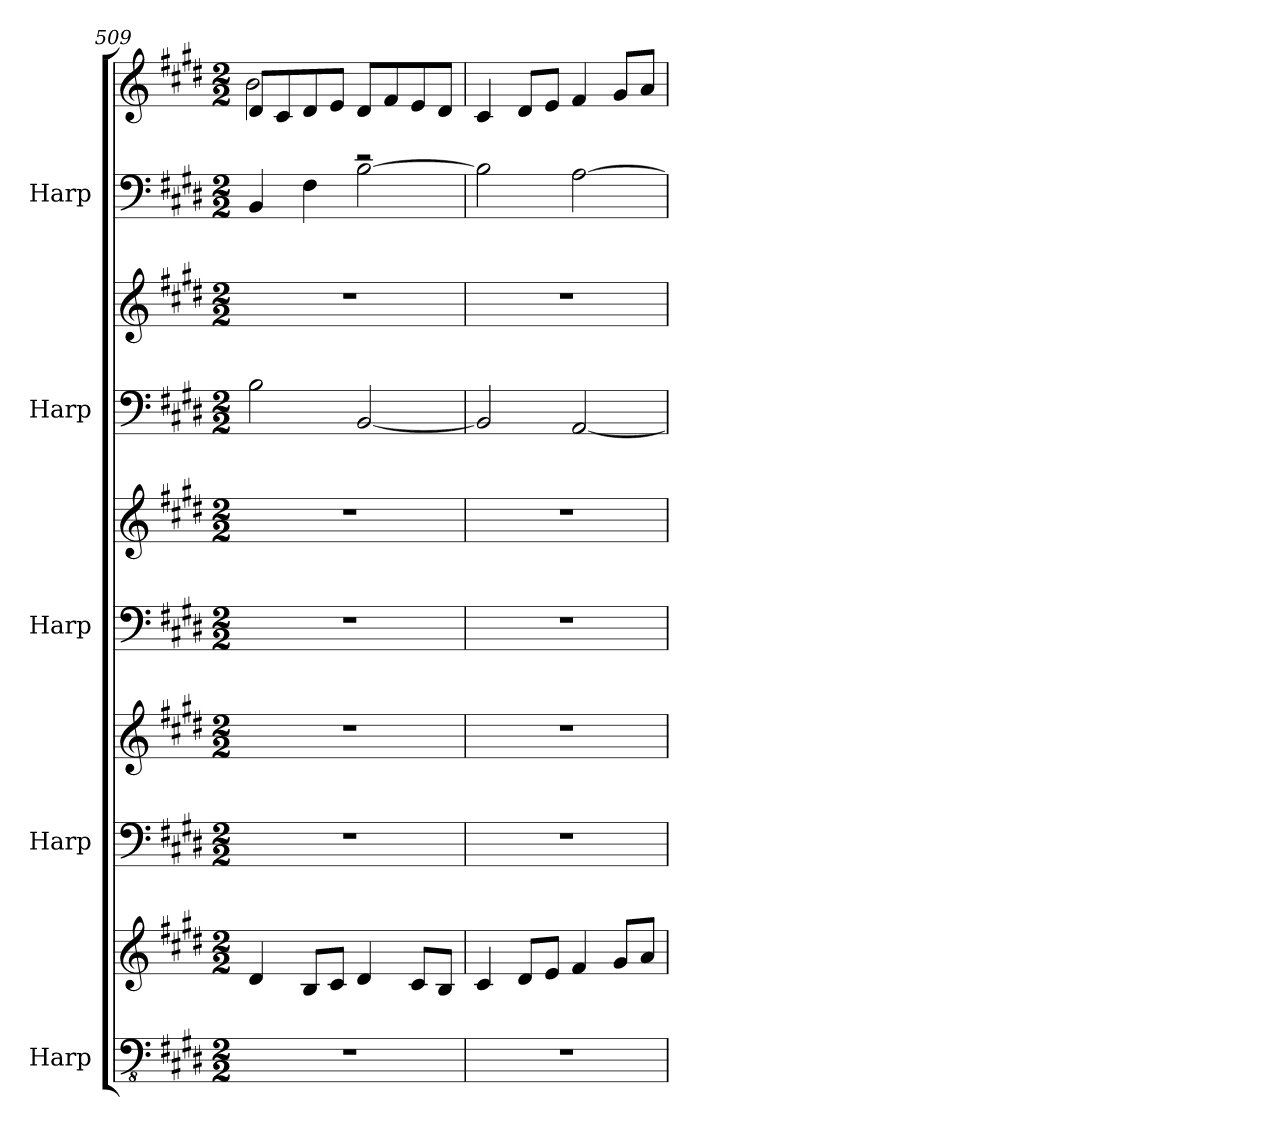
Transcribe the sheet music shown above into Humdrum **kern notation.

**kern	**kern	**kern	**kern	**kern	**kern	**kern	**kern	**kern	**kern
*part5	*part5	*part4	*part4	*part3	*part3	*part2	*part2	*part1	*part1
*staff10	*staff9	*staff8	*staff7	*staff6	*staff5	*staff4	*staff3	*staff2	*staff1
*I"Harp	*	*I"Harp	*	*I"Harp	*	*I"Harp	*	*I"Harp	*
*I'Hp	*	*I'Hp	*	*I'Hp	*	*I'Hp	*	*I'Hp	*
*clefFv4	*clefG2	*clefF4	*clefG2	*clefF4	*clefG2	*clefF4	*clefG2	*clefF4	*clefG2
*k[f#c#g#d#]	*k[f#c#g#d#]	*k[f#c#g#d#]	*k[f#c#g#d#]	*k[f#c#g#d#]	*k[f#c#g#d#]	*k[f#c#g#d#]	*k[f#c#g#d#]	*k[f#c#g#d#]	*k[f#c#g#d#]
*M2/2	*M2/2	*M2/2	*M2/2	*M2/2	*M2/2	*M2/2	*M2/2	*M2/2	*M2/2
=509	=509	=509	=509	=509	=509	=509	=509	=509	=509
*	*	*	*	*	*	*	*	*	*^
1r	4d#/	1r	1r	1r	1r	2B\	1r	4BB/	8d#/L	2b\
.	.	.	.	.	.	.	.	.	8c#/	.
.	8B/L	.	.	.	.	.	.	4F#\	8d#/	.
.	8c#/J	.	.	.	.	.	.	.	8e/J	.
.	4d#/	.	.	.	.	[2BB/	.	[2B\	8d#/L	2rBB
.	.	.	.	.	.	.	.	.	8f#/	.
.	8c#/L	.	.	.	.	.	.	.	8e/	.
.	8B/J	.	.	.	.	.	.	.	8d#/J	.
*	*	*	*	*	*	*	*	*	*v	*v
=510	=510	=510	=510	=510	=510	=510	=510	=510	=510
1r	4c#/	1r	1r	1r	1r	2BB/]	1r	2B\]	4c#/
.	8d#/L	.	.	.	.	.	.	.	8d#/L
.	8e/J	.	.	.	.	.	.	.	8e/J
.	4f#/	.	.	.	.	[2AA/	.	[2A\	4f#/
.	8g#/L	.	.	.	.	.	.	.	8g#/L
.	8a/J	.	.	.	.	.	.	.	8a/J
=	=	=	=	=	=	=	=	=	=
*-	*-	*-	*-	*-	*-	*-	*-	*-	*-
